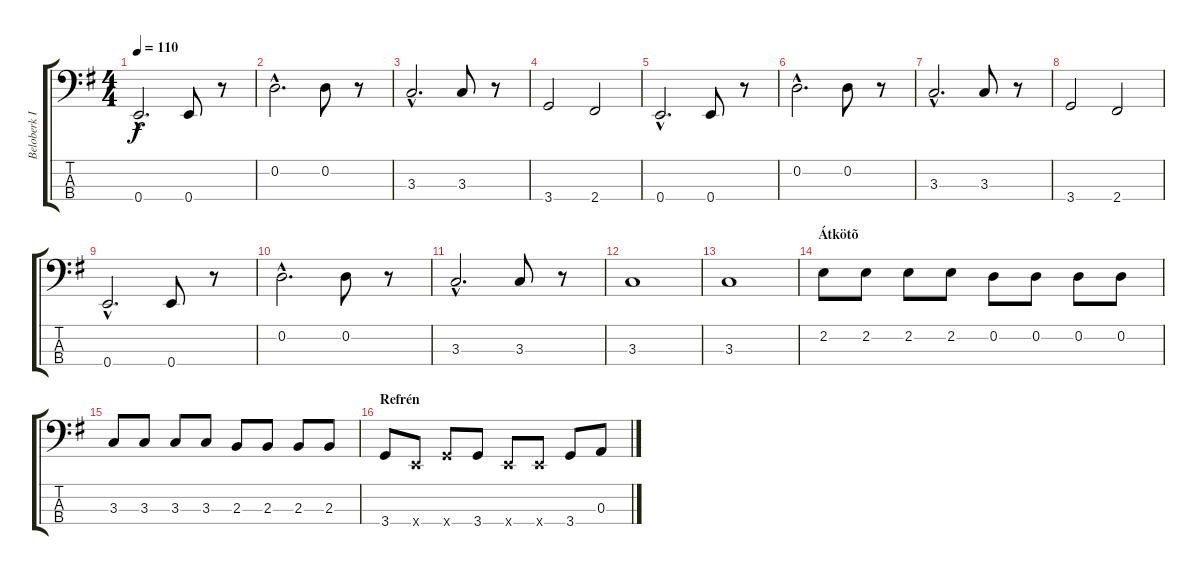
\track ("Beloberk István" "Beloberk I") {instrument electricbassfinger}
\staff {score tabs}
\tuning (G2 D2 A1 E1) {hide}
\ts (4 4)
\tempo 110
\clef f4
\ks eminor
0.4{hac}.2{d dy f} 0.4.8 r.8 |
0.2{hac}.2{d} 0.2.8 r.8 |
3.3{hac}.2{d} 3.3.8 r.8 |
3.4.2 2.4.2 |
0.4{hac}.2{d} 0.4.8 r.8 |
0.2{hac}.2{d} 0.2.8 r.8 |
3.3{hac}.2{d} 3.3.8 r.8 |
3.4.2 2.4.2 |
0.4{hac}.2{d} 0.4.8 r.8 |
0.2{hac}.2{d} 0.2.8 r.8 |
3.3{hac}.2{d} 3.3.8 r.8 |
3.3.1 |
3.3.1 |
\section ("" "Átkötõ")
2.2.8 2.2.8 2.2.8 2.2.8 0.2.8 0.2.8 0.2.8 0.2.8 |
3.3.8 3.3.8 3.3.8 3.3.8 2.3.8 2.3.8 2.3.8 2.3.8 |
\section ("" "Refrén")
3.4.8 0.4{x}.8 3.4{x}.8 3.4.8 0.4{x}.8 0.4{x}.8 3.4.8 0.3.8
